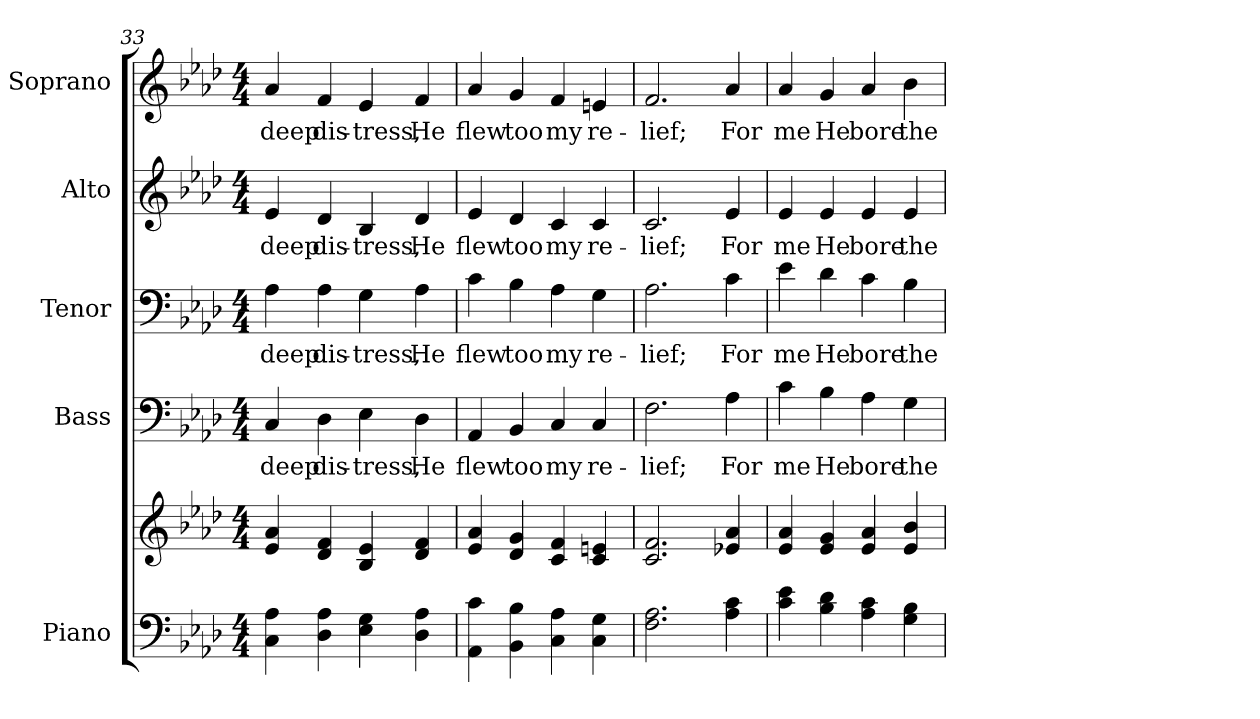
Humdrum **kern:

**kern	**kern	**kern	**text	**kern	**text	**kern	**text	**kern	**text
*part5	*part5	*part4	*part4	*part3	*part3	*part2	*part2	*part1	*part1
*staff6	*staff5	*staff4	*staff4	*staff3	*staff3	*staff2	*staff2	*staff1	*staff1
*I"Piano	*	*I"Bass	*	*I"Tenor	*	*I"Alto	*	*I"Soprano	*
*I'Pno.	*	*I'B.	*	*I'T.	*	*I'A.	*	*I'S.	*
!!LO:PB:g=z
*clefF4	*clefG2	*clefF4	*	*clefF4	*	*clefG2	*	*clefG2	*
*k[b-e-a-d-]	*k[b-e-a-d-]	*k[b-e-a-d-]	*	*k[b-e-a-d-]	*	*k[b-e-a-d-]	*	*k[b-e-a-d-]	*
*A-:	*A-:	*A-:	*	*A-:	*	*A-:	*	*A-:	*
*M4/4	*M4/4	*M4/4	*	*M4/4	*	*M4/4	*	*M4/4	*
=33	=33	=33	=33	=33	=33	=33	=33	=33	=33
!	!	!	!LO:LY:b:color=#000000	!	!	!	!	!	!
!	!	!	!	!	!LO:LY:b:color=#000000	!	!	!	!
!	!	!	!	!	!	!	!LO:LY:b:color=#000000	!	!
!	!	!	!	!	!	!	!	!	!LO:LY:b:color=#000000
4Ci\ 4A-i	4e-i/ 4a-i	4Ci/	deep	4A-i\	deep	4e-i/	deep	4a-i/	deep
!	!	!	!LO:LY:b:color=#000000	!	!	!	!	!	!
!	!	!	!	!	!LO:LY:b:color=#000000	!	!	!	!
!	!	!	!	!	!	!	!LO:LY:b:color=#000000	!	!
!	!	!	!	!	!	!	!	!	!LO:LY:b:color=#000000
4D-i\ 4A-i	4d-i/ 4fi	4D-i\	dis-	4A-i\	dis-	4d-i/	dis-	4fi/	dis-
!	!	!	!LO:LY:b:color=#000000	!	!	!	!	!	!
!	!	!	!	!	!LO:LY:b:color=#000000	!	!	!	!
!	!	!	!	!	!	!	!LO:LY:b:color=#000000	!	!
!	!	!	!	!	!	!	!	!	!LO:LY:b:color=#000000
4E-i\ 4Gi	4B-i/ 4e-i	4E-i\	-tress,	4Gi\	-tress,	4B-i/	-tress,	4e-i/	-tress,
!	!	!	!LO:LY:b:color=#000000	!	!	!	!	!	!
!	!	!	!	!	!LO:LY:b:color=#000000	!	!	!	!
!	!	!	!	!	!	!	!LO:LY:b:color=#000000	!	!
!	!	!	!	!	!	!	!	!	!LO:LY:b:color=#000000
4D-i\ 4A-i	4d-i/ 4fi	4D-i\	He	4A-i\	He	4d-i/	He	4fi/	He
=34	=34	=34	=34	=34	=34	=34	=34	=34	=34
!	!	!	!LO:LY:b:color=#000000	!	!	!	!	!	!
!	!	!	!	!	!LO:LY:b:color=#000000	!	!	!	!
!	!	!	!	!	!	!	!LO:LY:b:color=#000000	!	!
!	!	!	!	!	!	!	!	!	!LO:LY:b:color=#000000
4AA-i\ 4ci	4e-i/ 4a-i	4AA-i/	flew	4ci\	flew	4e-i/	flew	4a-i/	flew
!	!	!	!LO:LY:b:color=#000000	!	!	!	!	!	!
!	!	!	!	!	!LO:LY:b:color=#000000	!	!	!	!
!	!	!	!	!	!	!	!LO:LY:b:color=#000000	!	!
!	!	!	!	!	!	!	!	!	!LO:LY:b:color=#000000
4BB-i\ 4B-i	4d-i/ 4gi	4BB-i/	too	4B-i\	too	4d-i/	too	4gi/	too
!	!	!	!LO:LY:b:color=#000000	!	!	!	!	!	!
!	!	!	!	!	!LO:LY:b:color=#000000	!	!	!	!
!	!	!	!	!	!	!	!LO:LY:b:color=#000000	!	!
!	!	!	!	!	!	!	!	!	!LO:LY:b:color=#000000
4Ci\ 4A-i	4ci/ 4fi	4Ci/	my	4A-i\	my	4ci/	my	4fi/	my
!	!	!	!LO:LY:b:color=#000000	!	!	!	!	!	!
!	!	!	!	!	!LO:LY:b:color=#000000	!	!	!	!
!	!	!	!	!	!	!	!LO:LY:b:color=#000000	!	!
!	!	!	!	!	!	!	!	!	!LO:LY:b:color=#000000
4Ci\ 4Gi	4ci/ 4eni	4Ci/	re-	4Gi\	re-	4ci/	re-	4eni/	re-
!!LO:PB:g=z
=35	=35	=35	=35	=35	=35	=35	=35	=35	=35
!	!	!	!LO:LY:b:color=#000000	!	!	!	!	!	!
!	!	!	!	!	!LO:LY:b:color=#000000	!	!	!	!
!	!	!	!	!	!	!	!LO:LY:b:color=#000000	!	!
!	!	!	!	!	!	!	!	!	!LO:LY:b:color=#000000
2.Fi\ 2.A-i	2.ci/ 2.fi	2.Fi\	-lief;	2.A-i\	-lief;	2.ci/	-lief;	2.fi/	-lief;
!	!	!	!LO:LY:b:color=#000000	!	!	!	!	!	!
!	!	!	!	!	!LO:LY:b:color=#000000	!	!	!	!
!	!	!	!	!	!	!	!LO:LY:b:color=#000000	!	!
!	!	!	!	!	!	!	!	!	!LO:LY:b:color=#000000
4A-i\ 4ci	4e-Xi/ 4a-i	4A-i\	For	4ci\	For	4e-i/	For	4a-i/	For
=36	=36	=36	=36	=36	=36	=36	=36	=36	=36
!	!	!	!LO:LY:b:color=#000000	!	!	!	!	!	!
!	!	!	!	!	!LO:LY:b:color=#000000	!	!	!	!
!	!	!	!	!	!	!	!LO:LY:b:color=#000000	!	!
!	!	!	!	!	!	!	!	!	!LO:LY:b:color=#000000
4ci\ 4e-i	4e-i/ 4a-i	4ci\	me	4e-i\	me	4e-i/	me	4a-i/	me
!	!	!	!LO:LY:b:color=#000000	!	!	!	!	!	!
!	!	!	!	!	!LO:LY:b:color=#000000	!	!	!	!
!	!	!	!	!	!	!	!LO:LY:b:color=#000000	!	!
!	!	!	!	!	!	!	!	!	!LO:LY:b:color=#000000
4B-i\ 4d-i	4e-i/ 4gi	4B-i\	He	4d-i\	He	4e-i/	He	4gi/	He
!	!	!	!LO:LY:b:color=#000000	!	!	!	!	!	!
!	!	!	!	!	!LO:LY:b:color=#000000	!	!	!	!
!	!	!	!	!	!	!	!LO:LY:b:color=#000000	!	!
!	!	!	!	!	!	!	!	!	!LO:LY:b:color=#000000
4A-i\ 4ci	4e-i/ 4a-i	4A-i\	bore	4ci\	bore	4e-i/	bore	4a-i/	bore
!	!	!	!LO:LY:b:color=#000000	!	!	!	!	!	!
!	!	!	!	!	!LO:LY:b:color=#000000	!	!	!	!
!	!	!	!	!	!	!	!LO:LY:b:color=#000000	!	!
!	!	!	!	!	!	!	!	!	!LO:LY:b:color=#000000
4Gi\ 4B-i	4e-i/ 4b-i	4Gi\	the	4B-i\	the	4e-i/	the	4b-i\	the
=	=	=	=	=	=	=	=	=	=
*-	*-	*-	*-	*-	*-	*-	*-	*-	*-
